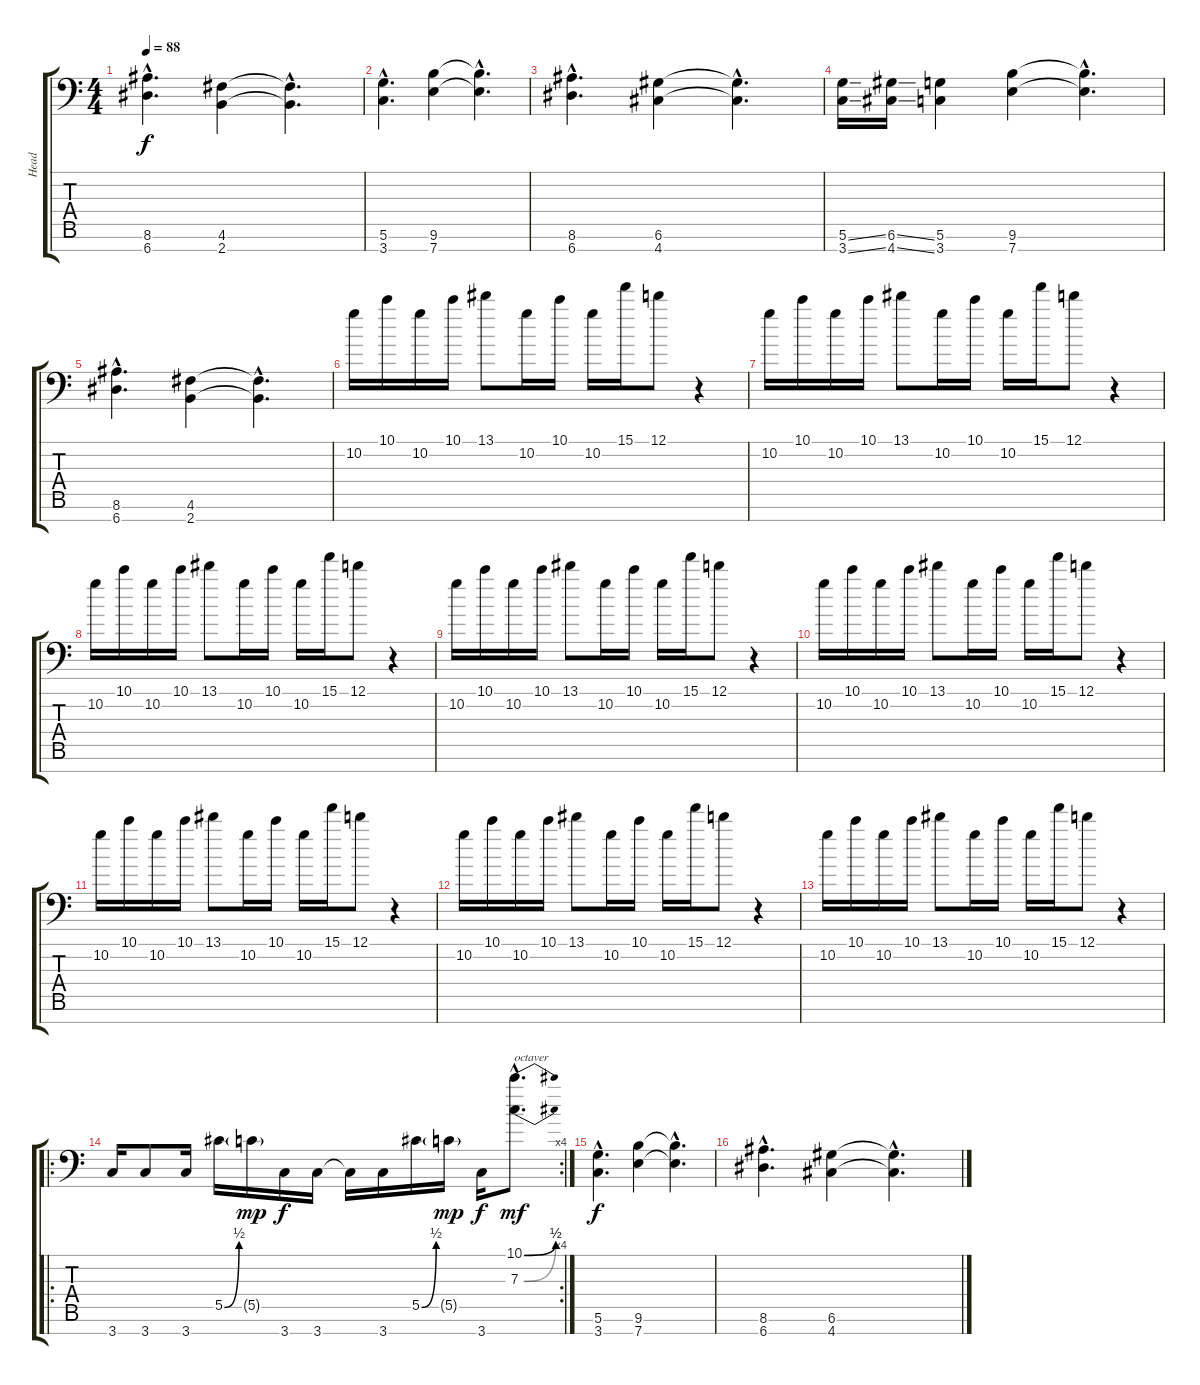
\track ("Head" "Head") {instrument distortionguitar}
\staff {score tabs}
\tuning (D4 A3 F3 C3 G2 D2 A1) {hide}
\ts (4 4)
\tempo 88
\clef f4
\ks c
(8.6{hac} 6.7{hac}).4{d dy f} (4.6 2.7).4 (4.6{hac t} 2.7{hac t}).4{d} |
(5.6{hac} 3.7{hac}).4{d} (9.6 7.7).4 (9.6{hac t} 7.7{hac t}).4{d} |
(8.6{hac} 6.7{hac}).4{d} (6.6 4.7).4 (6.6{hac t} 4.7{hac t}).4{d} |
(5.6{ss} 3.7{ss}).16 (6.6{ss} 4.7{ss}).16 (5.6 3.7).4 (9.6 7.7).4 (9.6{hac t} 7.7{hac t}).4{d} |
(8.6{hac} 6.7{hac}).4{d} (4.6 2.7).4 (4.6{hac t} 2.7{hac t}).4{d} |
10.2.16{volume 10 instrument sitar} 10.1.16 10.2.16 10.1.16 13.1.8 10.2.16 10.1.16 10.2.16 15.1.16 12.1.8 r.4 |
10.2.16{volume 10 instrument sitar} 10.1.16 10.2.16 10.1.16 13.1.8 10.2.16 10.1.16 10.2.16 15.1.16 12.1.8 r.4 |
10.2.16{volume 10 instrument sitar} 10.1.16 10.2.16 10.1.16 13.1.8 10.2.16 10.1.16 10.2.16 15.1.16 12.1.8 r.4 |
10.2.16{volume 10 instrument sitar} 10.1.16 10.2.16 10.1.16 13.1.8 10.2.16 10.1.16 10.2.16 15.1.16 12.1.8 r.4 |
10.2.16{volume 10 instrument sitar} 10.1.16 10.2.16 10.1.16 13.1.8 10.2.16 10.1.16 10.2.16 15.1.16 12.1.8 r.4 |
10.2.16{volume 10 instrument sitar} 10.1.16 10.2.16 10.1.16 13.1.8 10.2.16 10.1.16 10.2.16 15.1.16 12.1.8 r.4 |
10.2.16{volume 10 instrument sitar} 10.1.16 10.2.16 10.1.16 13.1.8 10.2.16 10.1.16 10.2.16 15.1.16 12.1.8 r.4 |
10.2.16{volume 10 instrument sitar} 10.1.16 10.2.16 10.1.16 13.1.8 10.2.16 10.1.16 10.2.16 15.1.16 12.1.8 r.4 |
\ro
\rc 4
3.7.16{volume 16 instrument distortionguitar} 3.7.8 3.7.16 5.5{be (bend 0 0 60 2)}.16 5.5{g}.16{dy mp} 3.7.16{dy f} 3.7.16 3.7{t}.16 3.7.16 5.5{be (bend 0 0 60 2)}.16 5.5{g}.16{dy mp} 3.7.16{dy f} (10.1{be (bend 0 0 60 2) hac} 7.3{be (bend 0 0 60 2) hac}).8{d txt "octaver" dy mf} |
(5.6{hac} 3.7{hac}).4{d dy f volume 14 balance 8} (9.6 7.7).4 (9.6{hac t} 7.7{hac t}).4{d} |
(8.6{hac} 6.7{hac}).4{d} (6.6 4.7).4 (6.6{hac t} 4.7{hac t}).4{d}
